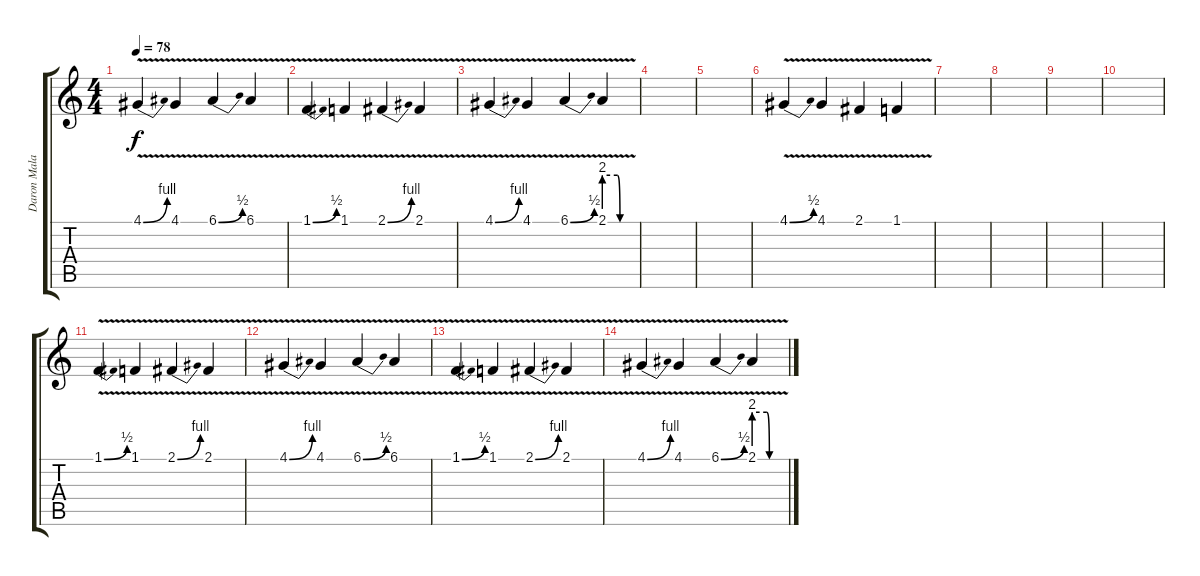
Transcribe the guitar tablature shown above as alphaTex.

\track ("Daron Malakian (Vocals)" "Daron Mala") {instrument violin}
\staff {score tabs}
\tuning (E4 B3 G3 D3 A2 E2) {hide}
\ts (4 4)
\tempo 78
\clef g2
\ks c
4.1{be (bend 0 0 60 4) v}.4{dy f} 4.1{v}.4 6.1{be (bend 0 0 60 2) v}.4 6.1{v}.4 |
1.1{be (bend 0 0 60 2) v}.4 1.1{v}.4 2.1{be (bend 0 0 60 4) v}.4 2.1{v}.4 |
4.1{be (bend 0 0 60 4) v}.4 4.1{v}.4 6.1{be (bend 0 0 60 2) v}.4 2.1{be (custom 0 8 25 8 30 0 60 0) v}.4 |
|
|
4.1{be (bend 0 0 60 2) v}.4 4.1{v}.4 2.1{v}.4 1.1{v}.4 |
|
|
|
|
1.1{be (bend 0 0 60 2) v}.4 1.1{v}.4 2.1{be (bend 0 0 60 4) v}.4 2.1{v}.4 |
4.1{be (bend 0 0 60 4) v}.4 4.1{v}.4 6.1{be (bend 0 0 60 2) v}.4 6.1{v}.4 |
1.1{be (bend 0 0 60 2) v}.4 1.1{v}.4 2.1{be (bend 0 0 60 4) v}.4 2.1{v}.4 |
4.1{be (bend 0 0 60 4) v}.4 4.1{v}.4 6.1{be (bend 0 0 60 2) v}.4 2.1{be (custom 0 8 25 8 30 0 60 0) v}.4
